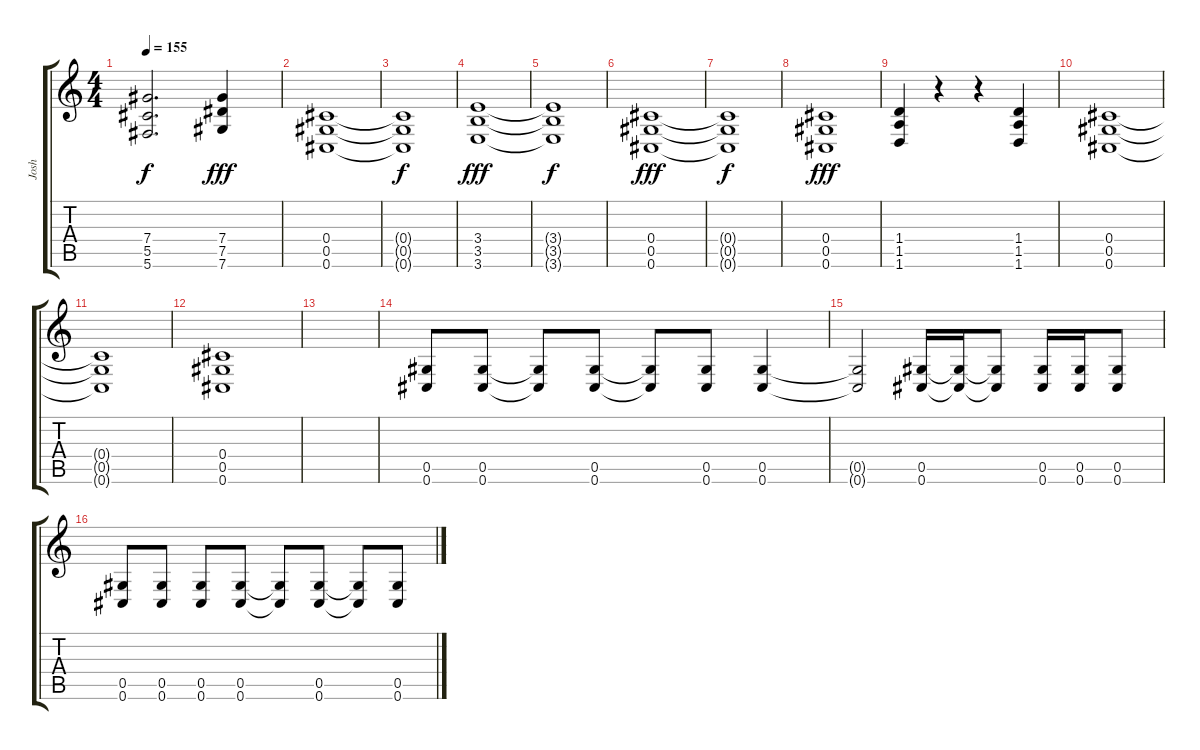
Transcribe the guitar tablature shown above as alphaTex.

\track ("Josh" "Josh") {instrument distortionguitar}
\staff {score tabs}
\tuning (Eb4 Bb3 Gb3 Db3 Ab2 Db2) {hide}
\ts (4 4)
\tempo 155
\clef g2
\ks c
(7.4{t} 5.5{t} 5.6{t}).2{d dy f} (7.4 7.5 7.6).4{dy fff} |
(0.4 0.5 0.6).1 |
(0.4{t} 0.5{t} 0.6{t}).1{dy f} |
(3.4 3.5 3.6).1{dy fff} |
(3.4{t} 3.5{t} 3.6{t}).1{dy f} |
(0.4 0.5 0.6).1{dy fff} |
(0.4{t} 0.5{t} 0.6{t}).1{dy f} |
(0.4 0.5 0.6).1{dy fff} |
(1.4 1.5 1.6).4 r.4 r.4 (1.4 1.5 1.6).4 |
(0.4 0.5 0.6).1 |
(0.4{t} 0.5{t} 0.6{t}).1 |
(0.4 0.5 0.6).1 |
|
(0.5 0.6).8 (0.5 0.6).8 (0.5{t} 0.6{t}).8 (0.5 0.6).8 (0.5{t} 0.6{t}).8 (0.5 0.6).8 (0.5 0.6).4 |
(0.5{t} 0.6{t}).2 (0.5 0.6).16 (0.5{t} 0.6{t}).16 (0.5{t} 0.6{t}).8 (0.5 0.6).16 (0.5 0.6).16 (0.5 0.6).8 |
(0.5 0.6).8 (0.5 0.6).8 (0.5 0.6).8 (0.5 0.6).8 (0.5{t} 0.6{t}).8 (0.5 0.6).8 (0.5{t} 0.6{t}).8 (0.5 0.6).8
